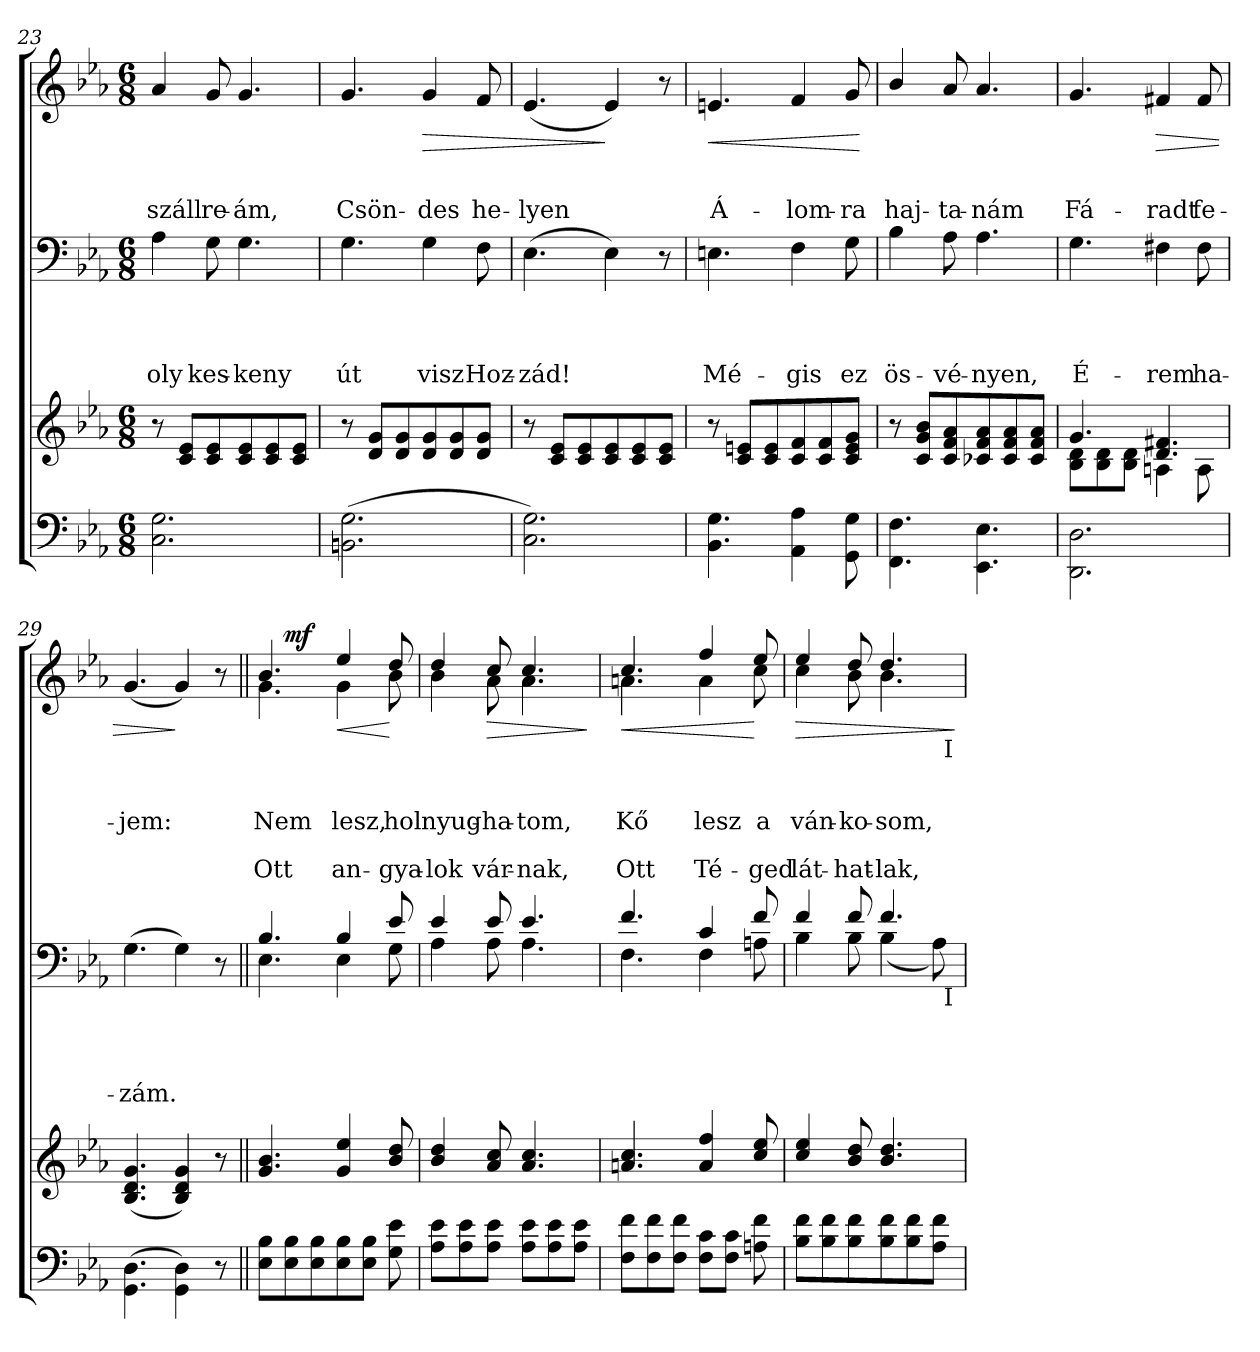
**kern	**kern	**kern	**text	**text	**text	**text	**kern	**text	**text	**text	**text	**text	**dynam
*part4	*part3	*part2	*part2	*part2	*part2	*part2	*part1	*part1	*part1	*part1	*part1	*part1	*part1
*staff4	*staff3	*staff2	*staff2	*staff2	*staff2	*staff2	*staff1	*staff1	*staff1	*staff1	*staff1	*staff1	*staff1
*clefF4	*clefG2	*clefF4	*	*	*	*	*clefG2	*	*	*	*	*	*
*k[b-e-a-]	*k[b-e-a-]	*k[b-e-a-]	*	*	*	*	*k[b-e-a-]	*	*	*	*	*	*
*E-:	*E-:	*E-:	*	*	*	*	*E-:	*	*	*	*	*	*
*M6/8	*M6/8	*M6/8	*	*	*	*	*M6/8	*	*	*	*	*	*
=23	=23	=23	=23	=23	=23	=23	=23	=23	=23	=23	=23	=23	=23
!	!	!	!	!	!	!LO:LY:b	!	!	!	!	!	!	!
!	!	!	!	!	!	!	!	!	!	!LO:LY:b	!	!	!
2.C\ 2.G\	8r	4A-\	.	.	.	oly	4a-/	.	.	száll	.	.	.
.	8c/ 8e-/L	.	.	.	.	.	.	.	.	.	.	.	.
!	!	!	!	!	!	!LO:LY:b	!	!	!	!	!	!	!
!	!	!	!	!	!	!	!	!	!	!LO:LY:b	!	!	!
.	8c/ 8e-/	8G\	.	.	.	kes-	8g/	.	.	re-	.	.	.
!	!	!	!	!	!	!LO:LY:b	!	!	!	!	!	!	!
!	!	!	!	!	!	!	!	!	!	!LO:LY:b	!	!	!
.	8c/ 8e-/	4.G\	.	.	.	-keny	4.g/	.	.	-ám,	.	.	.
.	8c/ 8e-/	.	.	.	.	.	.	.	.	.	.	.	.
.	8c/ 8e-/J	.	.	.	.	.	.	.	.	.	.	.	.
=24	=24	=24	=24	=24	=24	=24	=24	=24	=24	=24	=24	=24	=24
!	!	!	!	!	!	!LO:LY:b	!	!	!	!	!	!	!
!	!	!	!	!	!	!	!	!	!	!LO:LY:b	!	!	!
(2.BBn\ 2.G\	8r	4.G\	.	.	.	út	4.g/	.	.	Csön-	.	.	.
.	8d/ 8g/L	.	.	.	.	.	.	.	.	.	.	.	.
.	8d/ 8g/	.	.	.	.	.	.	.	.	.	.	.	.
!	!	!	!	!	!	!LO:LY:b	!	!	!	!	!	!	!
!	!	!	!	!	!	!	!	!	!	!LO:LY:b	!	!	!LO:HP:b
.	8d/ 8g/	4G\	.	.	.	visz	4g/	.	.	-des	.	.	>
.	8d/ 8g/	.	.	.	.	.	.	.	.	.	.	.	.
!	!	!	!	!	!	!LO:LY:b	!	!	!	!	!	!	!
!	!	!	!	!	!	!	!	!	!	!LO:LY:b	!	!	!
.	8d/ 8g/J	8F\	.	.	.	Hoz-	8f/	.	.	he-	.	.	.
=25	=25	=25	=25	=25	=25	=25	=25	=25	=25	=25	=25	=25	=25
!	!	!	!	!	!	!LO:LY:b	!	!	!	!	!	!	!
!	!	!	!	!	!	!	!	!	!	!LO:LY:b	!	!	!
2.C\ 2.G\)	8r	(<4.E-\	.	.	.	-zád!	(>4.e-/	.	.	-lyen	.	.	.
.	8c/ 8e-/L	.	.	.	.	.	.	.	.	.	.	.	.
.	8c/ 8e-/	.	.	.	.	.	.	.	.	.	.	.	.
.	8c/ 8e-/	4E-\)	.	.	.	.	4e-/)	.	.	.	.	.	]
.	8c/ 8e-/	.	.	.	.	.	.	.	.	.	.	.	.
.	8c/ 8e-/J	8r	.	.	.	.	8r	.	.	.	.	.	.
=26	=26	=26	=26	=26	=26	=26	=26	=26	=26	=26	=26	=26	=26
!	!	!	!	!	!	!LO:LY:b	!	!	!	!	!	!	!
!	!	!	!	!	!	!	!	!	!	!LO:LY:b	!	!	!LO:HP:b
4.BB-\ 4.G\	8r	4.En\	.	.	.	Mé-	4.en/	.	.	Á-	.	.	<
.	8c/ 8en/L	.	.	.	.	.	.	.	.	.	.	.	.
.	8c/ 8e/	.	.	.	.	.	.	.	.	.	.	.	.
!	!	!	!	!	!	!LO:LY:b	!	!	!	!	!	!	!
!	!	!	!	!	!	!	!	!	!	!LO:LY:b	!	!	!
4AA-\ 4A-\	8c/ 8f/	4F\	.	.	.	-gis	4f/	.	.	-lom-	.	.	.
.	8c/ 8f/	.	.	.	.	.	.	.	.	.	.	.	.
!	!	!	!	!	!	!LO:LY:b	!	!	!	!	!	!	!
!	!	!	!	!	!	!	!	!	!	!LO:LY:b	!	!	!
8GG\ 8G\	8c/ 8e/ 8g/J	8G\	.	.	.	ez	8g/	.	.	-ra	.	.	.
.	.	.	.	.	.	.	.	.	.	.	.	.	[
!!LO:LB:g=z
=27	=27	=27	=27	=27	=27	=27	=27	=27	=27	=27	=27	=27	=27
!	!	!	!	!	!	!LO:LY:b	!	!	!	!	!	!	!
!	!	!	!	!	!	!	!	!	!	!LO:LY:b	!	!	!
4.FF\ 4.F\	8r	4B-\	.	.	.	ös-	4b-/	.	.	haj-	.	.	.
.	8c/ 8g/ 8b-/L	.	.	.	.	.	.	.	.	.	.	.	.
!	!	!	!	!	!	!LO:LY:b	!	!	!	!	!	!	!
!	!	!	!	!	!	!	!	!	!	!LO:LY:b	!	!	!
.	8c/ 8f/ 8a-/	8A-\	.	.	.	-vé-	8a-/	.	.	-ta-	.	.	.
!	!	!	!	!	!	!LO:LY:b	!	!	!	!	!	!	!
!	!	!	!	!	!	!	!	!	!	!LO:LY:b	!	!	!
4.EE-\ 4.E-\	8c-X/ 8f/ 8a-/	4.A-\	.	.	.	-nyen,	4.a-/	.	.	-nám	.	.	.
.	8c-/ 8f/ 8a-/	.	.	.	.	.	.	.	.	.	.	.	.
.	8c-/ 8f/ 8a-/J	.	.	.	.	.	.	.	.	.	.	.	.
=28	=28	=28	=28	=28	=28	=28	=28	=28	=28	=28	=28	=28	=28
*	*^	*	*	*	*	*	*	*	*	*	*	*	*
!	!	!	!	!	!	!	!LO:LY:b	!	!	!	!	!	!	!
!	!	!	!	!	!	!	!	!	!	!	!LO:LY:b	!	!	!
2.DD\ 2.D\	4.g/	8B-\ 8d\L	4.G\	.	.	.	É-	4.g/	.	.	Fá-	.	.	.
.	.	8B-\ 8d\	.	.	.	.	.	.	.	.	.	.	.	.
.	.	8B-\ 8d\J	.	.	.	.	.	.	.	.	.	.	.	.
!	!	!	!	!	!	!	!LO:LY:b	!	!	!	!	!	!	!
!	!	!	!	!	!	!	!	!	!	!	!LO:LY:b	!	!	!LO:HP:b
.	4.d/ 4.f#X/	4An\	4F#X\	.	.	.	-rem	4f#X/	.	.	-radt	.	.	>
!	!	!	!	!	!	!	!LO:LY:b	!	!	!	!	!	!	!
!	!	!	!	!	!	!	!	!	!	!	!LO:LY:b	!	!	!
.	.	8A\	8F#\	.	.	.	ha-	8f#/	.	.	fe-	.	.	.
*	*v	*v	*	*	*	*	*	*	*	*	*	*	*	*
=29	=29	=29	=29	=29	=29	=29	=29	=29	=29	=29	=29	=29	=29
*	*^	*	*	*	*	*	*	*	*	*	*	*	*
!	!	!	!	!	!	!	!LO:LY:b	!	!	!	!	!	!	!
*	*v	*v	*	*	*	*	*	*	*	*	*	*	*	*
*	*^	*	*	*	*	*	*	*	*	*	*	*	*
!	!	!	!	!	!	!	!	!	!	!	!LO:LY:b	!	!	!
*	*v	*v	*	*	*	*	*	*	*	*	*	*	*	*
(4.GG\ 4.D\	(4.B-/ 4.d/ 4.g/	(<4.G\	.	.	.	-zám.	(4.g/	.	.	-jem:	.	.	.
4GG\ 4D\)	4B-/ 4d/ 4g/)	4G\)	.	.	.	.	4g/)	.	.	.	.	.	]
8r	8r	8r	.	.	.	.	8r	.	.	.	.	.	.
=30||	=30||	=30||	=30||	=30||	=30||	=30||	=30||	=30||	=30||	=30||	=30||	=30||	=30||
*	*	*^	*	*	*	*	*	*	*	*	*	*	*
!	!	!	!	!	!	!	!	!LO:TX:a:B:t=Kar.	!	!	!	!	!	!
!	!	!	!	!	!	!	!	!	!	!	!LO:LY:b	!	!LO:LY:b	!
*	*	*	*	*	*	*	*	*^	*	*	*	*	*	*
*	*	*	*	*	*	*	*	*	*^	*	*	*	*	*	*
8E-\ 8B-\L	4.g/ 4.b-/	4.B-/	4.E-\	.	.	.	.	4.b-/	4.g\	8ryy	.	.	Nem	.	Ott	.
!	!	!	!	!	!	!	!	!	!	!	!	!	!	!	!	!LO:DY:a
8E-\ 8B-\	.	.	.	.	.	.	.	.	.	2ryy	.	.	.	.	.	mf
8E-\ 8B-\	.	.	.	.	.	.	.	.	.	.	.	.	.	.	.	.
!	!	!	!	!	!	!	!	!	!	!	!	!	!LO:LY:b	!	!LO:LY:b	!LO:HP:b
8E-\ 8B-\	4g/ 4ee-/	4B-/	4E-\	.	.	.	.	4ee-/	4g\	.	.	.	lesz,	.	an-	<
8E-\ 8B-\J	.	.	.	.	.	.	.	.	.	.	.	.	.	.	.	.
!	!	!	!	!	!	!	!	!	!	!	!	!	!LO:LY:b	!	!LO:LY:b	!
8G\ 8e-\	8b-/ 8dd/	8e-/	8G\	.	.	.	.	8dd/	8b-\	8ryy	.	.	hol	.	-gya-	[
*	*	*	*	*	*	*	*	*v	*v	*v	*	*	*	*	*	*
=31	=31	=31	=31	=31	=31	=31	=31	=31	=31	=31	=31	=31	=31	=31
*	*	*	*	*	*	*	*	*^	*	*	*	*	*	*
*	*	*	*	*	*	*	*	*	*^	*	*	*	*	*	*
!	!	!	!	!	!	!	!	!	!	!	!	!	!LO:LY:b	!	!LO:LY:b	!
*	*	*	*	*	*	*	*	*	*v	*v	*	*	*	*	*	*
8A-\ 8e-\L	4b-/ 4dd/	4e-/	4A-\	.	.	.	.	4dd/	4b-\	.	.	nyug-	.	-lok	.
8A-\ 8e-\	.	.	.	.	.	.	.	.	.	.	.	.	.	.	.
!	!	!	!	!	!	!	!	!	!	!	!	!LO:LY:b	!	!LO:LY:b	!LO:HP:b
8A-\ 8e-\J	8a-/ 8cc/	8e-/	8A-\	.	.	.	.	8cc/	8a-\	.	.	-ha-	.	vár-	>
!	!	!	!	!	!	!	!	!	!	!	!	!LO:LY:b	!	!LO:LY:b	!
8A-\ 8e-\L	4.a-/ 4.cc/	4.e-/	4.A-\	.	.	.	.	4.cc/	4.a-\	.	.	-tom,	.	-nak,	.
8A-\ 8e-\	.	.	.	.	.	.	.	.	.	.	.	.	.	.	.
8A-\ 8e-\J	.	.	.	.	.	.	.	.	.	.	.	.	.	.	.
*	*	*v	*v	*	*	*	*	*	*	*	*	*	*	*	*
*	*	*	*	*	*	*	*v	*v	*	*	*	*	*	*
.	.	.	.	.	.	.	.	.	.	.	.	.	]
!!LO:PB:g=z
=32	=32	=32	=32	=32	=32	=32	=32	=32	=32	=32	=32	=32	=32
*	*	*^	*	*	*	*	*	*	*	*	*	*	*
!	!	!	!	!	!	!	!	!	!	!	!LO:LY:b	!	!LO:LY:b	!LO:HP:b
*	*	*	*	*	*	*	*	*^	*	*	*	*	*	*
8F\ 8f\L	4.an/ 4.cc/	4.f/	4.F\	.	.	.	.	4.cc/	4.an\	.	.	Kő	.	Ott	<
8F\ 8f\	.	.	.	.	.	.	.	.	.	.	.	.	.	.	.
8F\ 8f\J	.	.	.	.	.	.	.	.	.	.	.	.	.	.	.
!	!	!	!	!	!	!	!	!	!	!	!	!LO:LY:b	!	!LO:LY:b	!
8F\ 8c\L	4a/ 4ff/	4c/	4F\	.	.	.	.	4ff/	4a\	.	.	lesz	.	Té-	.
8F\ 8c\J	.	.	.	.	.	.	.	.	.	.	.	.	.	.	.
!	!	!	!	!	!	!	!	!	!	!	!	!LO:LY:b	!	!LO:LY:b	!
8An\ 8f\	8cc/ 8ee-/	8f/	8An\	.	.	.	.	8ee-/	8cc\	.	.	a	.	-ged	[
*	*	*	*	*	*	*	*	*v	*v	*	*	*	*	*	*
=33	=33	=33	=33	=33	=33	=33	=33	=33	=33	=33	=33	=33	=33	=33
*	*	*	*	*	*	*	*	*^	*	*	*	*	*	*
!	!	!	!	!	!	!	!	!	!	!	!	!LO:LY:b	!	!LO:LY:b	!LO:HP:b
*	*	*	*^	*	*	*	*	*	*^	*	*	*	*	*	*
8B-\ 8f\L	4cc/ 4ee-/	4f/	4B-\	2ryy	.	.	.	.	4ee-/	4cc\	2ryy	.	.	ván-	.	lát-	>
8B-\ 8f\	.	.	.	.	.	.	.	.	.	.	.	.	.	.	.	.	.
!	!	!	!	!	!	!	!	!	!	!	!	!	!	!LO:LY:b	!	!LO:LY:b	!
8B-\ 8f\	8b-/ 8dd/	8f/	8B-\	.	.	.	.	.	8dd/	8b-\	.	.	.	-ko-	.	-hat-	.
!	!	!	!	!	!	!	!	!	!	!	!	!	!	!LO:LY:b	!	!LO:LY:b	!
8B-\ 8f\	4.b-/ 4.dd/	4.f/	(<4B-\	.	.	.	.	.	4.dd/	4.b-\	.	.	.	-som,	.	-lak,	.
8B-\ 8f\	.	.	.	8ryy	.	.	.	.	.	.	8ryy	.	.	.	.	.	.
8A-\ 8f\J	.	.	8A-\)	32ryy	.	.	.	.	.	.	32ryy	.	.	.	.	.	.
!	!	!	!	!	!	!	!	!	!	!	!LO:TX:b:t=I	!	!	!	!	!	!
!	!	!	!	!LO:TX:b:t=I	!	!	!	!	!	!	!	!	!	!	!	!	!
.	.	.	.	16.ryy	.	.	.	.	.	.	16.ryy	.	.	.	.	.	.
.	.	.	.	.	.	.	.	.	.	.	.	.	.	.	.	.	]
*	*	*v	*v	*v	*	*	*	*	*	*	*	*	*	*	*	*	*
*	*	*	*	*	*	*	*v	*v	*v	*	*	*	*	*	*
=	=	=	=	=	=	=	=	=	=	=	=	=	=
*-	*-	*-	*-	*-	*-	*-	*-	*-	*-	*-	*-	*-	*-
